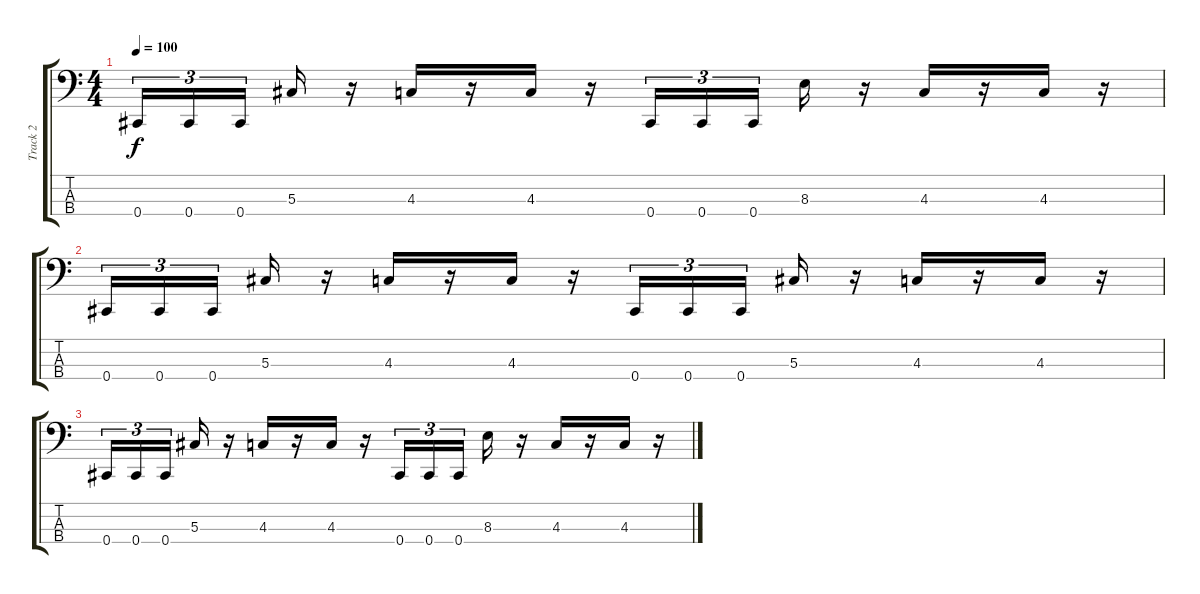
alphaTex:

\track ("Track 2" "Track 2") {instrument electricbasspick}
\staff {score tabs}
\tuning (Gb2 Db2 Ab1 Db1) {hide}
\ts (4 4)
\tempo 100
\clef f4
\ks c
0.4.16{tu (3 2) dy f} 0.4.16{tu (3 2)} 0.4.16{tu (3 2)} 5.3.16 r.16 4.3.16 r.16 4.3.16 r.16 0.4.16{tu (3 2)} 0.4.16{tu (3 2)} 0.4.16{tu (3 2)} 8.3.16 r.16 4.3.16 r.16 4.3.16 r.16 |
0.4.16{tu (3 2)} 0.4.16{tu (3 2)} 0.4.16{tu (3 2)} 5.3.16 r.16 4.3.16 r.16 4.3.16 r.16 0.4.16{tu (3 2)} 0.4.16{tu (3 2)} 0.4.16{tu (3 2)} 5.3.16 r.16 4.3.16 r.16 4.3.16 r.16 |
0.4.16{tu (3 2)} 0.4.16{tu (3 2)} 0.4.16{tu (3 2)} 5.3.16 r.16 4.3.16 r.16 4.3.16 r.16 0.4.16{tu (3 2)} 0.4.16{tu (3 2)} 0.4.16{tu (3 2)} 8.3.16 r.16 4.3.16 r.16 4.3.16 r.16
